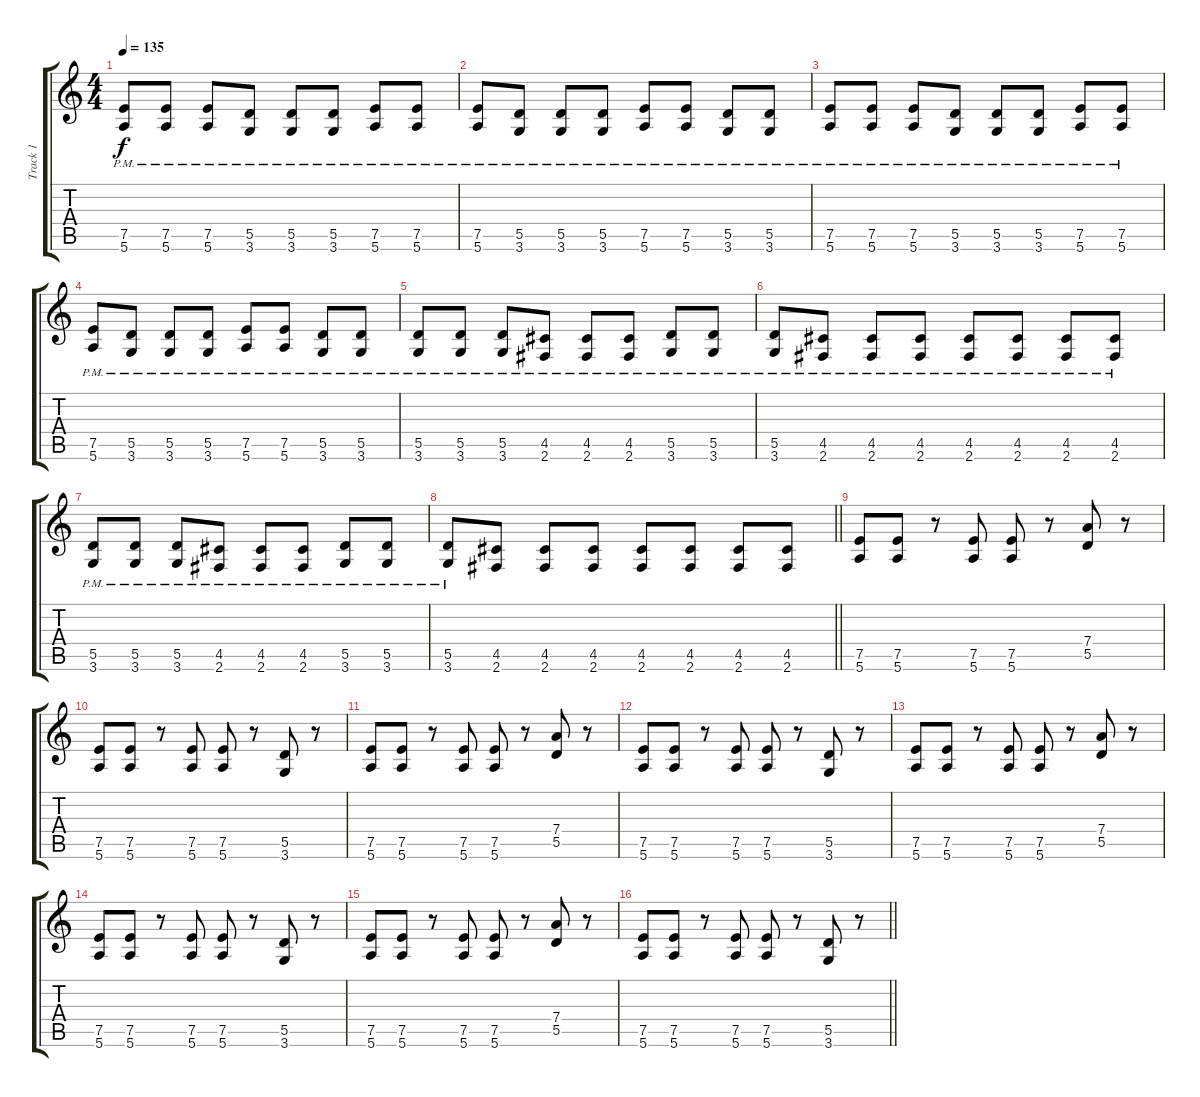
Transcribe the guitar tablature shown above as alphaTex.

\track ("Track 1" "Track 1") {instrument overdrivenguitar}
\staff {score tabs}
\tuning (E4 B3 G3 D3 A2 E2) {hide}
\ts (4 4)
\section ("" "")
\tempo 135
\clef g2
\ks c
(7.5{pm} 5.6{pm}).8{dy f} (7.5{pm} 5.6{pm}).8 (7.5{pm} 5.6{pm}).8 (5.5{pm} 3.6{pm}).8 (5.5{pm} 3.6{pm}).8 (5.5{pm} 3.6{pm}).8 (7.5{pm} 5.6{pm}).8 (7.5{pm} 5.6{pm}).8 |
(7.5{pm} 5.6{pm}).8 (5.5{pm} 3.6{pm}).8 (5.5{pm} 3.6{pm}).8 (5.5{pm} 3.6{pm}).8 (7.5{pm} 5.6{pm}).8 (7.5{pm} 5.6{pm}).8 (5.5{pm} 3.6{pm}).8 (5.5{pm} 3.6{pm}).8 |
(7.5{pm} 5.6{pm}).8 (7.5{pm} 5.6{pm}).8 (7.5{pm} 5.6{pm}).8 (5.5{pm} 3.6{pm}).8 (5.5{pm} 3.6{pm}).8 (5.5{pm} 3.6{pm}).8 (7.5{pm} 5.6{pm}).8 (7.5{pm} 5.6{pm}).8 |
(7.5{pm} 5.6{pm}).8 (5.5{pm} 3.6{pm}).8 (5.5{pm} 3.6{pm}).8 (5.5{pm} 3.6{pm}).8 (7.5{pm} 5.6{pm}).8 (7.5{pm} 5.6{pm}).8 (5.5{pm} 3.6{pm}).8 (5.5{pm} 3.6{pm}).8 |
(5.5{pm} 3.6{pm}).8 (5.5{pm} 3.6{pm}).8 (5.5{pm} 3.6{pm}).8 (4.5{pm} 2.6{pm}).8 (4.5{pm} 2.6{pm}).8 (4.5{pm} 2.6{pm}).8 (5.5{pm} 3.6{pm}).8 (5.5{pm} 3.6{pm}).8 |
(5.5{pm} 3.6{pm}).8 (4.5{pm} 2.6{pm}).8 (4.5{pm} 2.6{pm}).8 (4.5{pm} 2.6{pm}).8 (4.5{pm} 2.6{pm}).8 (4.5{pm} 2.6{pm}).8 (4.5{pm} 2.6{pm}).8 (4.5{pm} 2.6{pm}).8 |
(5.5{pm} 3.6{pm}).8 (5.5{pm} 3.6{pm}).8 (5.5{pm} 3.6{pm}).8 (4.5{pm} 2.6{pm}).8 (4.5{pm} 2.6{pm}).8 (4.5{pm} 2.6{pm}).8 (5.5{pm} 3.6{pm}).8 (5.5{pm} 3.6{pm}).8 |
\barLineRight lightlight
(5.5{pm} 3.6{pm}).8 (4.5 2.6).8 (4.5 2.6).8 (4.5 2.6).8 (4.5 2.6).8 (4.5 2.6).8 (4.5 2.6).8 (4.5 2.6).8 |
\section ("" "")
(7.5 5.6).8 (7.5 5.6).8 r.8 (7.5 5.6).8 (7.5 5.6).8 r.8 (7.4 5.5).8 r.8 |
(7.5 5.6).8 (7.5 5.6).8 r.8 (7.5 5.6).8 (7.5 5.6).8 r.8 (5.5 3.6).8 r.8 |
(7.5 5.6).8 (7.5 5.6).8 r.8 (7.5 5.6).8 (7.5 5.6).8 r.8 (7.4 5.5).8 r.8 |
(7.5 5.6).8 (7.5 5.6).8 r.8 (7.5 5.6).8 (7.5 5.6).8 r.8 (5.5 3.6).8 r.8 |
(7.5 5.6).8 (7.5 5.6).8 r.8 (7.5 5.6).8 (7.5 5.6).8 r.8 (7.4 5.5).8 r.8 |
(7.5 5.6).8 (7.5 5.6).8 r.8 (7.5 5.6).8 (7.5 5.6).8 r.8 (5.5 3.6).8 r.8 |
(7.5 5.6).8 (7.5 5.6).8 r.8 (7.5 5.6).8 (7.5 5.6).8 r.8 (7.4 5.5).8 r.8 |
\barLineRight lightlight
(7.5 5.6).8 (7.5 5.6).8 r.8 (7.5 5.6).8 (7.5 5.6).8 r.8 (5.5 3.6).8 r.8
